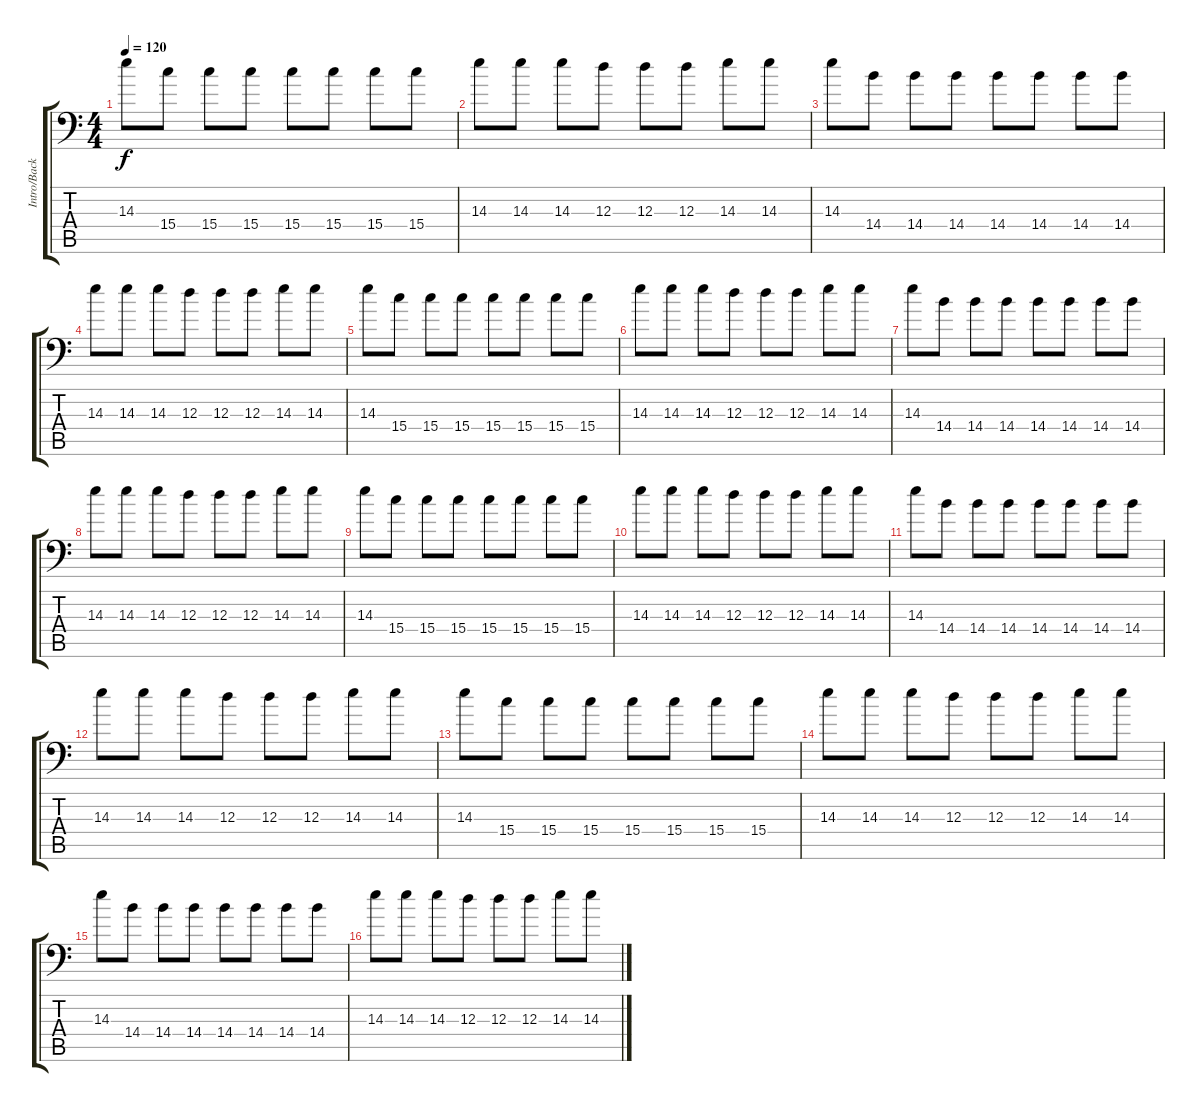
\track ("Intro/Background Guitar 2" "Intro/Back") {instrument electricguitarjazz}
\staff {score tabs}
\tuning (B3 Gb3 D3 A2 E2 A1) {hide}
\ts (4 4)
\tempo 120
\clef f4
\ks c
14.3.8{dy f} 15.4.8 15.4.8 15.4.8 15.4.8 15.4.8 15.4.8 15.4.8 |
14.3.8 14.3.8 14.3.8 12.3.8 12.3.8 12.3.8 14.3.8 14.3.8 |
14.3.8 14.4.8 14.4.8 14.4.8 14.4.8 14.4.8 14.4.8 14.4.8 |
14.3.8 14.3.8 14.3.8 12.3.8 12.3.8 12.3.8 14.3.8 14.3.8 |
14.3.8 15.4.8 15.4.8 15.4.8 15.4.8 15.4.8 15.4.8 15.4.8 |
14.3.8 14.3.8 14.3.8 12.3.8 12.3.8 12.3.8 14.3.8 14.3.8 |
14.3.8 14.4.8 14.4.8 14.4.8 14.4.8 14.4.8 14.4.8 14.4.8 |
14.3.8 14.3.8 14.3.8 12.3.8 12.3.8 12.3.8 14.3.8 14.3.8 |
14.3.8 15.4.8 15.4.8 15.4.8 15.4.8 15.4.8 15.4.8 15.4.8 |
14.3.8 14.3.8 14.3.8 12.3.8 12.3.8 12.3.8 14.3.8 14.3.8 |
14.3.8 14.4.8 14.4.8 14.4.8 14.4.8 14.4.8 14.4.8 14.4.8 |
14.3.8 14.3.8 14.3.8 12.3.8 12.3.8 12.3.8 14.3.8 14.3.8 |
14.3.8 15.4.8 15.4.8 15.4.8 15.4.8 15.4.8 15.4.8 15.4.8 |
14.3.8 14.3.8 14.3.8 12.3.8 12.3.8 12.3.8 14.3.8 14.3.8 |
14.3.8 14.4.8 14.4.8 14.4.8 14.4.8 14.4.8 14.4.8 14.4.8 |
14.3.8 14.3.8 14.3.8 12.3.8 12.3.8 12.3.8 14.3.8 14.3.8
